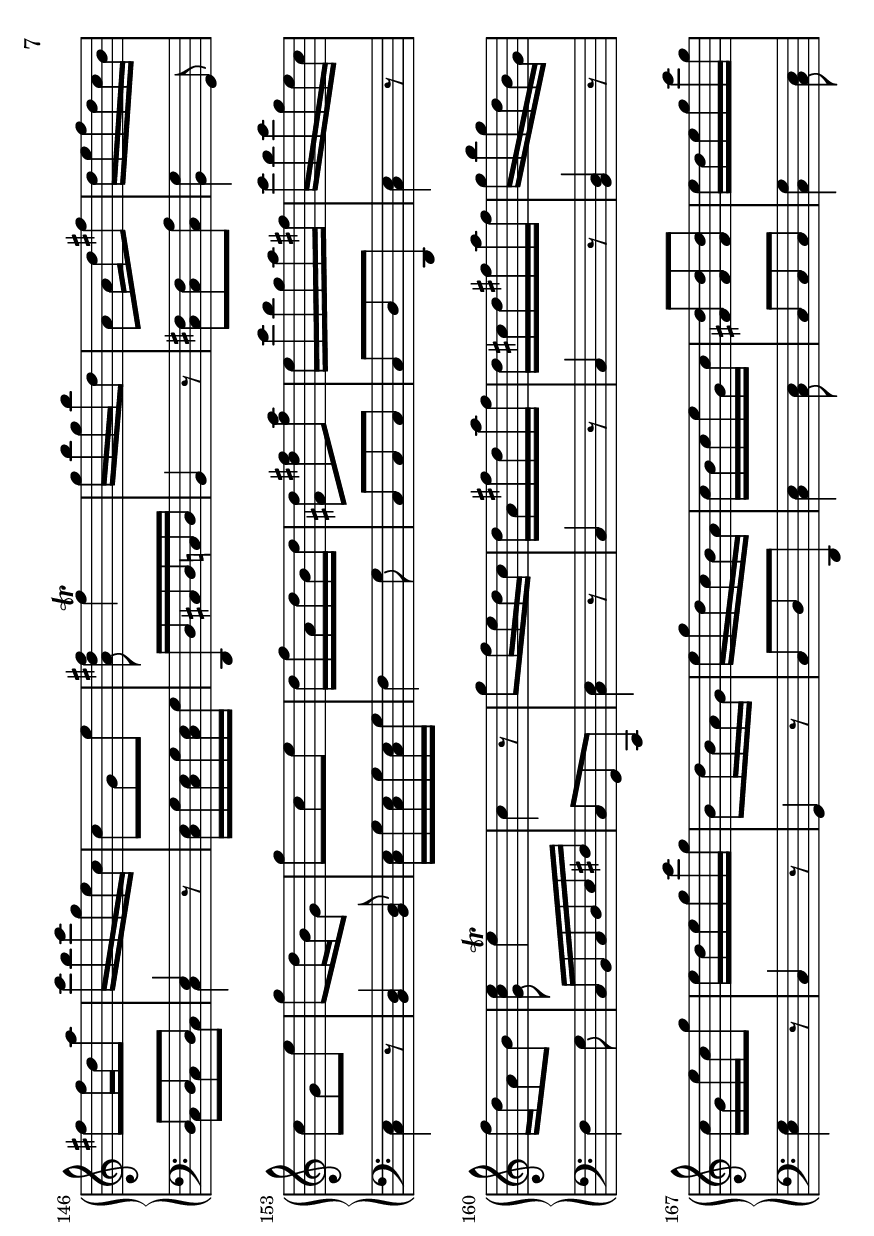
\version "2.18.2"

% Copyright 2018 Moisés Cachay
%
% Licensed under the Apache License, Version 2.0 (the "License");
% you may not use this file except in compliance with the License.
% You may obtain a copy of the License at
%
%     http://www.apache.org/licenses/LICENSE-2.0
%
% Unless required by applicable law or agreed to in writing, software
% distributed under the License is distributed on an "AS IS" BASIS,
% WITHOUT WARRANTIES OR CONDITIONS OF ANY KIND, either express or implied.
% See the License for the specific language governing permissions and
% limitations under the License.

\include "articulate.ly"
#(define (ac:twiddletime music)
  (let* ((tr (filter (lambda (x)
		     (and (eq? 'ArticulationEvent (ly:music-property x 'name))
		      (string= "trill" (ly:music-property x 'articulation-type))))
	      (ly:music-property music 'elements)))
	 (pre-t (if (pair? tr) (ly:music-property (car tr) 'twiddle)
		 '()))
	 (t (ac:targetTwiddleTime)))
   (if (ly:moment? pre-t)
    pre-t
    (let loop ((len (ly:music-length music)))
     (if (ly:moment<? t len)
      (loop (ly:moment-mul len (ly:make-moment 1/6)))
      len)))))

\header {
    title = "Musikalisches Würfelspiel"
    subtitle = "No. #id#"
    composer = "attributed to W.A. Mozart"
    opus = "K516f"
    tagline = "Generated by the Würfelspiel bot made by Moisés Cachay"
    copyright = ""
}

\paper {
    #(set-paper-size "a5" 'landscape)
}

% Use " | \mark "Trio" " before a measure to mark the trio part.

music = {
    \new GrandStaff <<
        \time 3/8

        \new Staff = "up" {
            \tempo "Allegro" 8 = 140
            \clef treble
            % 001
            f''8 d'' g''

            % 002
            a'8 fis'16 g' b' g''

            % 003
            g''8 c'' e''

            % 004
            g''8 d''4\trill

            % 005.1
            <g' b' d'' g''>4 r8

            % 005.2
            <g' b' d'' g''>4 r8

            % 006
            g'8 c'' e''

            % 007
            e''16 c'' e'' g'' c''' g''

            % 008
            c''4 r8

            % 009
            <c'' e''>8 <b' d''> r8

            % 010
            b'16 a' b' c'' d'' b'

            % 011
            e''16 c'' b' a' g' fis'

            % 012
            <c'' e'>8 <c'' e'>8 <c'' e'>8

            % 013
            c''8( g' e')

            % 014
            c''4 r8

            % 015
            e''8 g''16 e'' c''8

            % 016
            a''8( fis'' d'')

            % 017
            c''16 g' c'' e'' g' c''

            % 018
            g'8( c'' e'')

            % 019
            e''16 c'' e''8 g''

            % 020
            g''8 b''16 d''' d''8

            % 021
            c''16 e'' g'' d'' a' fis''

            % 022
            e''8 c'' g'

            % 023
            f''16 e'' d'' e'' f'' g''

            % 024.1
            <g' b' d'' g''>4 r8

            % 024.2
            <g' b' d'' g''>4 r8

            % 025
            d'16 fis' a' d'' fis'' a''

            % 026
            <c'' e''>8 <c'' e''> <c'' e''>

            % 027
            f''16 e'' f'' d'' c'' b'

            % 028
            fis''16 d'' a' a'' fis'' d''

            % 029
            b'16 d'' g'' d'' b'8

            % 030.1
            <g' b' d'' g''>4 r8

            % 030.2
            <g' b' d'' g''>4 r8

            % 031
            e''16 c'' g'8 e''

            % 032
            g'8 c'' e''

            % 033.1
            <g' b' d'' g''>4 r8

            % 033.2
            <g' b' d'' g''>4 r8

            % 034
            e''16 c'' d'' b' g'8

            % 035
            a'8 d'' fis''

            % 036
            a'16 e'' d'' g'' fis'' a''

            % 037
            g''16 b'' g'' d'' b'8

            % 038
            c''8 g' e''

            % 039
            g''8 g' g'

            % 040
            c''16 b' c'' e'' g' c''

            % 041
            c''16 b' c'' e'' g'8

            % 042
            b'16 c'' d'' b' a' g'

            % 043
            g''8 f''16 e'' d'' c''

            % 044
            a'8 f''16 d'' a' b'

            % 045
            c''16 b' c'' g' e' c'

            % 046
            g''8 b''16 g'' d'' b'

            % 047
            g''8 g''16 d'' b''8

            % 048
            e''8 c''16 e'' g'' c'''

            % 049
            e''8( c'' g')

            % 050
            c''8 e''16 c'' g'8

            % 051
            c''16 g' e'' c'' g'' e''

            % 052
            d''16( cis'') d'' f'' g' b'

            % 053
            <c'' e''>8 <c'' e''>16 <d'' f''> <e'' g''>8

            % 054
            <e' c''>8 <e' c''> <e' c''>

            % 055
            g''8 b'' d''

            % 056
            d''16 b' g'8 r8

            % 057
            e''8 c'' g'

            % 058
            g''8 e'' c''

            % 059
            g''8 c'' e''

            % 060
            g''8 f''16 e'' d'' c''

            % 061
            c''8 e''16 c'' g''8

            % 062
            e''16 c'' b' g' a' fis'

            % 063
            e''16 c'' b' c'' g'8

            % 064
            e''16 g'' c''' g'' e'' c''

            % 065
            d''16 a' d''8 fis''

            % 066
            fis''8 a'' fis''

            % 067
            c''16 b' c'' e'' g' c''

            % 068
            g''8 b''16 g'' d'' g''

            % 069
            g''8( e'' c'')

            % 070
            fis''8 a''16 fis'' d'' fis''

            % 071
            g''16 b'' d''' b'' g''8

            % 072
            f''16 e'' d'' c'' b' d''

            % 073
            g''8 e'' c''

            % 074
            c'''16 b'' c''' g'' e'' c''

            % 075
            <fis'' d''>8 <fis'' d''> <fis'' d''>

            % 076
            c'''16 b'' c''' g'' e'' c''

            % 077
            g''16 b'' g''8 d''

            % 078
            c''8 c' r8

            % 079
            c''4 r8

            % 080
            d''8 a'\turn fis''

            % 081.1
            <g' b' d'' g''>4 r8

            % 081.2
            <g' b' d'' g''>4 r8

            % 082
            d''16 b' g'8 g''

            % 083
            c''4 r8

            % 084
            c''16 g' e'' c'' g'' e''

            % 085
            c''8 e'' g'

            % 086
            d''8 d''16 g'' b''8

            % 087
            g''8 c'' e''

            % 088
            g''16 d'' g'' b'' g'' d''

            % 089
            f''16 e'' d''8 g''

            % 090
            fis''16 a'' d''' a'' fis'' a''

            % 091.1
            <g' b' d'' g''>4 r8

            % 091.2
            <g' b' d'' g''>4 r8

            % 092
            <b' d''>8 g''16 b'' d''8

            % 093
            c''4 r8

            % 094.1
            <g' b' d'' g''>4 r8

            % 094.2
            <g' b' d'' g''>4 r8

            % 095
            g''8 e'' c''

            % 096
            e''8 c'' g'

            % 097
            g''16 fis'' g'' d'' b' g'

            % 098
            c''8 g' e''

            % 099
            fis''8 a'' d''

            % 100.1
            <g' b' d'' g''>4 r8

            % 100.2
            <g' b' d'' g''>4 r8

            % 101
            e''16 d'' e'' g'' c''' g''

            % 102
            fis''16 d'' a'8 fis''

            % 103
            c''16 e'' c'' g' e'8

            % 104
            e''16 d'' e'' g'' c''' g''

            % 105
            fis''8 a''16 fis'' d'' fis''

            % 106
            a'8 d''16 c'' b' a'

            % 107.1
            <g' b' d'' g''>4 r8

            % 107.2
            <g' b' d'' g''>4 r8

            % 108
            e''8( g'' c''')

            % 109
            d''16 f'' d'' f'' b' d''

            % 110
            <b' d''>16( <a' c''>) <a' c''>( <g' b'>) <g' b'>( <fis' a'>)

            % 111
            c''4 r8

            % 112
            e''8 c'' g'

            % 113
            g''8 d'' b'

            % 114
            <b' d''>8 <b' d''> <b' d''>

            % 115
            c''16 g' e'' c'' g'' e''

            % 116
            d''16 f'' a'' f'' d'' b'

            % 117
            d''16 a' d'' fis'' a'' fis''

            % 118
            e''16 a'' g'' b'' fis'' a''

            % 119
            e''16 c'' g'' e'' c''' g''

            % 120
            d'''8 a''16 fis'' d'' a'

            % 121
            g''8 b''16 g'' d''8

            % 122
            g''16 fis'' g'' b'' d''8

            % 123.1
            <g' b' d'' g''>4 r8

            % 123.2
            <g' b' d'' g''>4 r8

            % 124
            <c'' e'>8 <c'' e'> <c'' e'>

            % 125
            g''16 e'' d'' b' g'8

            % 126
            c''16 g' c'' e'' g'' <c'' e''>

            % 127.1
            <g' b' d'' g''>4 r8

            % 127.2
            <g' b' d'' g''>4 r8

            % 128
            b'8 d'' g''

            % 129
            a''16 g'' fis'' g'' d''8

            % 130
            <e' c''>8 <e' c''> <e' c''>

            % 131
            c''4 r8

            % 132
            <c'' e''>8 <b' d''>16 <g' b'> g'8

            % 133
            d''8 g''16 d'' b' d''

            % 134
            a'16 e'' <b' d''> <a' c''> <g' b'> <fis' a'>

            % 135
            fis''8 fis''16 d'' a''8

            % 136
            c'''16 b'' c''' g'' e'' c''

            % 137
            c''8 g' e''

            % 138
            <a' d'' fis''>8 fis''4\trill

            % 139
            g''16 b'' g'' b'' d''8

            % 140
            a'8 a'16 d'' fis''8

            % 141
            d''16 e'' f'' d'' c'' b'

            % 142
            c''8 g' e''

            % 143
            g''8 d''16 b' g'8

            % 144
            g''8 c'' e''

            % 145
            d''16 f'' a' d'' b' d''

            % 146
            <fis' d''>8 <d'' fis''> <fis'' a''>

            % 147
            e''16 c''' b'' g'' a'' fis''

            % 148
            c'''16 b'' c''' g'' e'' c''

            % 149
            f''16 d'' a'8 b'

            % 150
            <g' c'' e''>8 e''4\trill

            % 151
            c''4 r8

            % 152
            g''8 f''16 e'' d'' c''

            % 153
            d''16 a' fis'' d'' a'' fis''

            % 154
            d''16 cis'' d'' fis'' a'' fis''

            % 155
            g''16 b'' g'' d'' b' g'

            % 156
            c''16 g' e'' c'' g''8

            % 157
            e''16 d'' e'' g'' c''' g''

            % 158
            b'8 d''16 b' a' g'

            % 159
            e''16 g'' d'' c'' b' a'

            % 160
            c''16 b' c'' e'' g' c''

            % 161
            <fis' d''>8 <fis' d''> <fis' d''>

            % 162
            e''16 d'' e'' g'' c''' g''

            % 163
            g''16 fis'' g'' d'' b' g'

            % 164
            d''8 g'4

            % 165
            d''8( b' g')

            % 166
            d''16 b'' g'' d'' b'8

            % 167
            c''8 c''16 d'' e''8

            % 168
            g''8 f''16 e'' d'' c''

            % 169
            e''16 g'' d'' g'' a' fis''

            % 170
            c''4 r8

            % 171
            b'16 c'' d'' e'' f'' d''

            % 172
            c''4 r8

            % 173
            f''16 a'' a'8 b'16 d''

            % 174
            g'8 c'' e''

            % 175
            e''16 c'' b' d'' g''8

            % 176
            a''16 g'' b'' g'' d'' g''
        }

        \new Staff = "down" {
            \clef bass
            % 001
            f8 d g

            % 002
            <b, g>4 r8

            % 003
            <c e>4 r8

            % 004
            g,16 b, g8 b,

            % 005.1
            g,8 g16 f e d

            % 005.2
            g,8 b16 g fis e

            % 006
            <c e>4 r8

            % 007
            <c g>4 r8

            % 008
            c8 g, c,

            % 009
            g4 g,8

            % 010
            g4 r8

            % 011
            c8 d d,

            % 012
            c8 c c

            % 013
            <e g>4 r8

            % 014
            c8 g, c,

            % 015
            <c g>4 <c e>8

            % 016
            <d fis>4 <c fis>8

            % 017
            <e g>4 r8

            % 018
            <c e>4 <c g>8

            % 019
            <c g>4 <c e>8

            % 020
            b,4 r8

            % 021
            c8 d d,

            % 022
            c4 r8

            % 023
            f16 e d e f g

            % 024.1
            g,8 g16 f e d

            % 024.2
            g,8 b16 g fis e

            % 025
            d4 c8

            % 026
            c16 e g e c' c

            % 027
            <g b>4 r8

            % 028
            <c a>4 r8

            % 029
            g4 g,8

            % 030.1
            g,8 g16 f e d

            % 030.2
            g,8 b16 g fis e

            % 031
            <c g>4 <c g>8

            % 032
            <c e>4 r8

            % 033.1
            g,8 g16 f e d

            % 033.2
            g,8 b16 g fis e

            % 034
            g4 r8

            % 035
            <fis d>4 <a c>8

            % 036
            c8 d d,

            % 037
            <b, d>4 r8

            % 038
            <c e>16 g <c e> g <c e> g

            % 039
            b,16 d g d b, g,

            % 040
            <e c>4 r8

            % 041
            <c e>4 r8

            % 042
            g,4 r8

            % 043
            <c e>4 r8

            % 044
            f4 g8

            % 045
            <e g>4 r8

            % 046
            <b, d>4 r8

            % 047
            <b, d>4 r8

            % 048
            <c g>4 <c e>8

            % 049
            <c e>16 g <c e> g <c e> g

            % 050
            <e g>4 r8

            % 051
            <c e>4 r8

            % 052
            f4 g8

            % 053
            c4 r8

            % 054
            c8 c c

            % 055
            <b, d>4 r8

            % 056
            <g, g>4 g8

            % 057
            <c e>16 g <c e> g <c e> g

            % 058
            <c e>16 g <c e> g <c e> g

            % 059
            <c e>16 g <c e> g <c e> g

            % 060
            <c e>4 r8

            % 061
            <e g>4 r8

            % 062
            c8 d d,

            % 063
            c4 r8

            % 064
            <c g>4 <c g>8

            % 065
            << { fis4 } \\ { d4 } >> r8

            % 066
            << { a8 fis d } \\ { d8 d c } >>

            % 067
            << { e4 } \\ { c4 } >> <g e>8

            % 068
            b,4 r8

            % 069
            <c e>4 r8

            % 070
            d4 c8

            % 071
            <b, d>4 <b, d>8

            % 072
            f4 g8

            % 073
            <c e>16 g <c e>16 g <c e>16 g

            % 074
            << { e4 } \\ { c4 } >> r8

            % 075
            c8 c c

            % 076
            <c e>4 <c g>8

            % 077
            <b, d>4 <b, g>8

            % 078
            c4 c,8

            % 079
            c8 g, c,

            % 080
            c4 r8

            % 081.1
            g,8 g16 f e d

            % 081.2
            g,8 b16 g fis e

            % 082
            << { g4 } \\ { b,4 } >> <b, d>8

            % 083
            c8 g, c,

            % 084
            <c e>4 r8

            % 085
            <e g>4 r8

            % 086
            <b, g>4 r8

            % 087
            <c e>4 <c g>8

            % 088
            <b, d>4 <b, d>8

            % 089
            f16 e d8 g

            % 090
            <c a>4 <c a>8

            % 091.1
            g,8 g16 f e d

            % 091.2
            g,8 b16 g fis e

            % 092
            <g, g>4 g8

            % 093
            c8 g, c,

            % 094.1
            g,8 g16 f e d

            % 094.2
            g,8 b16 g fis e

            % 095
            << { e4 } \\ { c4 } >> r8

            % 096
            c4 r8

            % 097
            <b, d>4  <b, g>8

            % 098
            <c e>16 g <c e> g <c e> g

            % 099
            <c a>4 <c a>8

            % 100.1
            g,8 g16 f e d

            % 100.2
            g,8 b16 g fis e

            % 101
            << { g4 e8 } \\ { c4 c8 } >>

            % 102
            <a c>4 <a c>8

            % 103
            <e g>4 r8

            % 104
            c4 r8

            % 105
            c4 r8

            % 106
            c8 d d,

            % 107.1
            g,8 g16 f e d

            % 107.2
            g,8 b16 g fis e

            % 108
            <c g>4 <c e>8

            % 109
            <f a>4 <g d'>8

            % 110
            c8 d d,

            % 111
            c8 g, c,

            % 112
            <c e>16 g <c e> g <c e> g

            % 113
            <g b>4 r8

            % 114
            g8 g g

            % 115
            <c e>4 r8

            % 116
            f4 g8

            % 117
            <d fis>4 r8

            % 118
            c8 d d,

            % 119
            <c e>4 r8

            % 120
            <d fis>4 <c fis>8

            % 121
            <b, g>4 r8

            % 122
            <b, d>8 <b, d> <b, g>

            % 123.1
            g,8 g16 f e d

            % 123.2
            g,8 b16 g fis e

            % 124
            c8 c c

            % 125
            g8 g, r8

            % 126
            e4 e16 c

            % 127.1
            g,8 g16 f e d

            % 127.2
            g,8 b16 g fis e

            % 128
            g4 r8

            % 129
            <b, d>8 <b, d> <b, g>

            % 130
            c8 c c

            % 131
            c8 g, c,

            % 132
            g8 g, r8

            % 133
            <b, g>4 r8

            % 134
            c8 d d,

            % 135
            << { d8 d d } \\ { c8 c c } >>

            % 136
            << { e4 } \\ { c4 } >> r8

            % 137
            <c e>16 g <c e> g <c e> g

            % 138
            d,16 d cis d c d

            % 139
            b,4 r8

            % 140
            <c fis>8 <c fis> <c a>

            % 141
            <b, g>4 g,8

            % 142
            <c e>4 r8

            % 143
            <b, d>4 <b, d>8

            % 144
            <c e>16 g <c e> g <c e> g

            % 145
            f4 g8

            % 146
            c8 c c

            % 147
            c8 d d,

            % 148
            <c e>4 r8

            % 149
            f4 g8

            % 150
            c16 b, c d e fis

            % 151
            c8 g, c,

            % 152
            <c e>4 r8

            % 153
            c4 r8

            % 154
            c4 r8

            % 155
            <b, d>4 r8

            % 156
            <e g>4 r8

            % 157
            c4 r8

            % 158
            g,4 r8

            % 159
            c8 d d,

            % 160
            <c e>4 <c e>8

            % 161
            c8 c c

            % 162
            <c g>4 <c e>8

            % 163
            <b, d>4 r8

            % 164
            g16 fis g d b, g,

            % 165
            b,4 r8

            % 166
            <g b>4 r8

            % 167
            <c e>4 r8

            % 168
            <c e>4 <e g>8

            % 169
            c8 d d,

            % 170
            c8 g, c,

            % 171
            <g, g>4 <b, g>8

            % 172
            c8 g, c,

            % 173
            f4 g8

            % 174
            <c e>16 g <c e> g <c e> g

            % 175
            g8 g, r8

            % 176
            <b, d>4 <b, d>8
        }
    >>
}

\score {
    \music
    \layout {
        indent = 0\cm
    }
}

\score {
    \unfoldRepeats \articulate \music
    \midi {}
}
